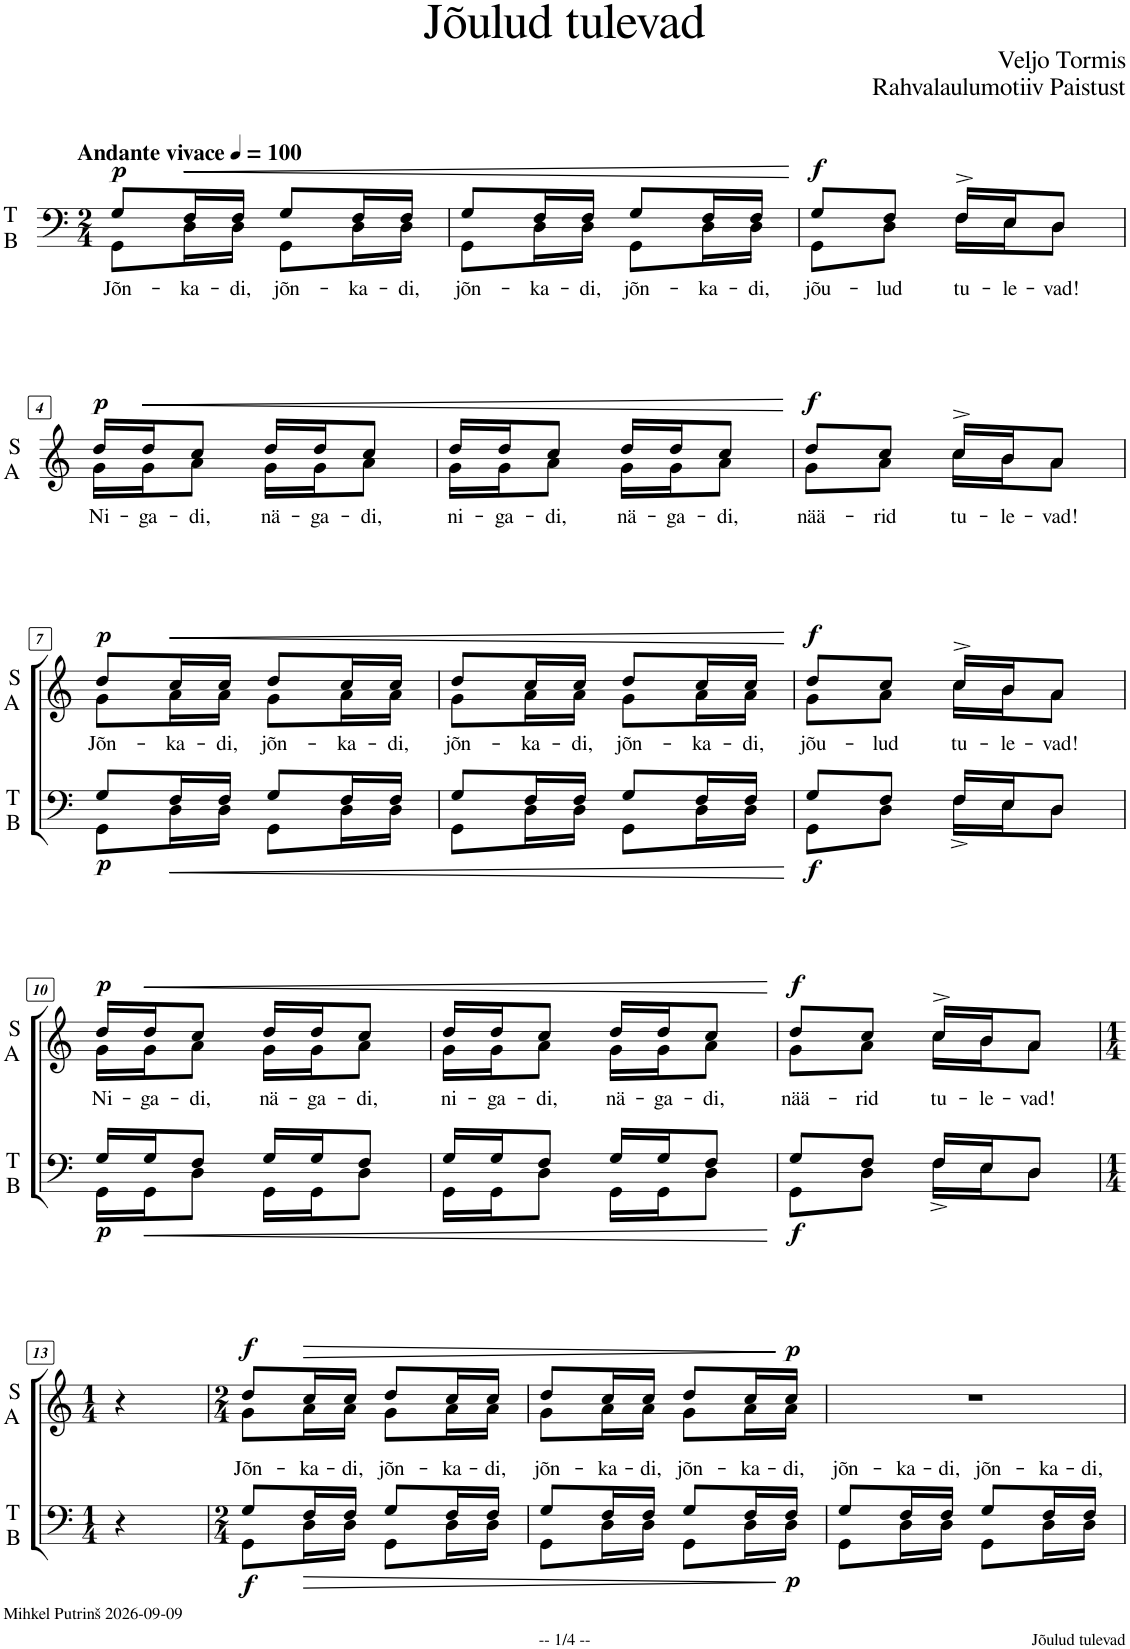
**kern	**text	**dynam	**kern	**text	**dynam
*part2	*part2	*part2	*part1	*part1	*part1
*staff2	*staff2	*staff2	*staff1	*staff1	*staff1
*I"T B	*	*	*I"S A	*	*
*I'T B	*	*	*I'S A	*	*
*clefF4	*	*	*clefG2	*	*
*k[]	*	*	*k[]	*	*
*M2/4	*	*	*M2/4	*	*
*MM100	*	*	*MM100	*	*
=1	=1	=1	=1	=1	=1
!	!	!	!LO:TX:a:B:t=Andante vivace	!	!
!	!LO:LY:b	!LO:DY:a	!	!	!
*^	*	*	*	*	*
8G/L	8GG\L	Jõn-	p	2r	.	.
!	!	!LO:LY:b	!LO:HP:b	!	!	!
16F/L	16D\L	-ka-	<	.	.	.
!	!	!LO:LY:b	!	!	!	!
16F/JJ	16D\JJ	-di,	.	.	.	.
!	!	!LO:LY:b	!	!	!	!
8G/L	8GG\L	jõn-	.	.	.	.
!	!	!LO:LY:b	!	!	!	!
16F/L	16D\L	-ka-	.	.	.	.
!	!	!LO:LY:b	!	!	!	!
16F/JJ	16D\JJ	-di,	.	.	.	.
=2	=2	=2	=2	=2	=2	=2
!	!	!LO:LY:b	!	!	!	!
8G/L	8GG\L	jõn-	.	2r	.	.
!	!	!LO:LY:b	!	!	!	!
16F/L	16D\L	-ka-	.	.	.	.
!	!	!LO:LY:b	!	!	!	!
16F/JJ	16D\JJ	-di,	.	.	.	.
!	!	!LO:LY:b	!	!	!	!
8G/L	8GG\L	jõn-	.	.	.	.
!	!	!LO:LY:b	!	!	!	!
16F/L	16D\L	-ka-	.	.	.	.
!	!	!LO:LY:b	!	!	!	!
16F/JJ	16D\JJ	-di,	.	.	.	.
*v	*v	*	*	*	*	*
.	.	[	.	.	.
=3	=3	=3	=3	=3	=3
!	!LO:LY:b	!LO:DY:a	!	!	!
*^	*	*	*	*	*
8G/L	8GG\L	jõu-	f	2r	.	.
!	!	!LO:LY:b	!	!	!	!
8F/J	8D\J	-lud	.	.	.	.
!	!	!LO:LY:b	!	!	!	!
16F^/LL	16F\LL	tu-	.	.	.	.
!	!	!LO:LY:b	!	!	!	!
16E/J	16E\J	-le-	.	.	.	.
!	!	!LO:LY:b	!	!	!	!
8D/J	8D\J	-vad!	.	.	.	.
!!LO:LB:g=z
=4	=4	=4	=4	=4	=4	=4
!	!	!	!	!	!LO:LY:b	!LO:DY:a
*	*	*	*	*^	*	*
2r	2r	.	.	16dd/LL	16g\LL	Ni-	p
!	!	!	!	!	!	!LO:LY:b	!LO:HP:b
.	.	.	.	16dd/J	16g\J	-ga-	<
!	!	!	!	!	!	!LO:LY:b	!
.	.	.	.	8cc/J	8a\J	-di,	.
!	!	!	!	!	!	!LO:LY:b	!
.	.	.	.	16dd/LL	16g\LL	nä-	.
!	!	!	!	!	!	!LO:LY:b	!
.	.	.	.	16dd/J	16g\J	-ga-	.
!	!	!	!	!	!	!LO:LY:b	!
.	.	.	.	8cc/J	8a\J	-di,	.
*v	*v	*	*	*	*	*	*
=5	=5	=5	=5	=5	=5	=5
!	!	!	!	!	!LO:LY:b	!
2r	.	.	16dd/LL	16g\LL	ni-	.
!	!	!	!	!	!LO:LY:b	!
.	.	.	16dd/J	16g\J	-ga-	.
!	!	!	!	!	!LO:LY:b	!
.	.	.	8cc/J	8a\J	-di,	.
!	!	!	!	!	!LO:LY:b	!
.	.	.	16dd/LL	16g\LL	nä-	.
!	!	!	!	!	!LO:LY:b	!
.	.	.	16dd/J	16g\J	-ga-	.
!	!	!	!	!	!LO:LY:b	!
.	.	.	8cc/J	8a\J	-di,	.
*	*	*	*v	*v	*	*
.	.	.	.	.	[
=6	=6	=6	=6	=6	=6
!	!	!	!	!LO:LY:b	!LO:DY:a
*	*	*	*^	*	*
2r	.	.	8dd/L	8g\L	nää-	f
!	!	!	!	!	!LO:LY:b	!
.	.	.	8cc/J	8a\J	-rid	.
!	!	!	!	!	!LO:LY:b	!
.	.	.	16cc^/LL	16cc\LL	tu-	.
!	!	!	!	!	!LO:LY:b	!
.	.	.	16b/J	16b\J	-le-	.
!	!	!	!	!	!LO:LY:b	!
.	.	.	8a/J	8a\J	-vad!	.
!!LO:LB:g=z	!!
=7	=7	=7	=7	=7	=7	=7
*^	*	*	*	*	*	*
!	!	!	!LO:DY:b	!	!	!LO:LY:b	!LO:DY:a
8G/L	8GG\L	.	p	8dd/L	8g\L	Jõn-	p
!	!	!	!LO:HP:b	!	!	!LO:LY:b	!LO:HP:b
16F/L	16D\L	.	<	16cc/L	16a\L	-ka-	<
!	!	!	!	!	!	!LO:LY:b	!
16F/JJ	16D\JJ	.	.	16cc/JJ	16a\JJ	-di,	.
!	!	!	!	!	!	!LO:LY:b	!
8G/L	8GG\L	.	.	8dd/L	8g\L	jõn-	.
!	!	!	!	!	!	!LO:LY:b	!
16F/L	16D\L	.	.	16cc/L	16a\L	-ka-	.
!	!	!	!	!	!	!LO:LY:b	!
16F/JJ	16D\JJ	.	.	16cc/JJ	16a\JJ	-di,	.
=8	=8	=8	=8	=8	=8	=8	=8
!	!	!	!	!	!	!LO:LY:b	!
8G/L	8GG\L	.	.	8dd/L	8g\L	jõn-	.
!	!	!	!	!	!	!LO:LY:b	!
16F/L	16D\L	.	.	16cc/L	16a\L	-ka-	.
!	!	!	!	!	!	!LO:LY:b	!
16F/JJ	16D\JJ	.	.	16cc/JJ	16a\JJ	-di,	.
!	!	!	!	!	!	!LO:LY:b	!
8G/L	8GG\L	.	.	8dd/L	8g\L	jõn-	.
!	!	!	!	!	!	!LO:LY:b	!
16F/L	16D\L	.	.	16cc/L	16a\L	-ka-	.
!	!	!	!	!	!	!LO:LY:b	!
16F/JJ	16D\JJ	.	.	16cc/JJ	16a\JJ	-di,	.
*v	*v	*	*	*	*	*	*
*	*	*	*v	*v	*	*
.	.	[	.	.	[
=9	=9	=9	=9	=9	=9
*^	*	*	*	*	*
!	!	!	!LO:DY:b	!	!LO:LY:b	!LO:DY:a
*	*	*	*	*^	*	*
8G/L	8GG\L	.	f	8dd/L	8g\L	jõu-	f
!	!	!	!	!	!	!LO:LY:b	!
8F/J	8D\J	.	.	8cc/J	8a\J	-lud	.
!	!	!	!	!	!	!LO:LY:b	!
16F^</LL	16F\LL	.	.	16cc^/LL	16cc\LL	tu-	.
!	!	!	!	!	!	!LO:LY:b	!
16E/J	16E\J	.	.	16b/J	16b\J	-le-	.
!	!	!	!	!	!	!LO:LY:b	!
8D/J	8D\J	.	.	8a/J	8a\J	-vad!	.
!!LO:LB:g=z	!!
=10	=10	=10	=10	=10	=10	=10	=10
!	!	!	!LO:DY:b	!	!	!LO:LY:b	!LO:DY:a
16G/LL	16GG\LL	.	p	16dd/LL	16g\LL	Ni-	p
!	!	!	!LO:HP:b	!	!	!LO:LY:b	!LO:HP:b
16G/J	16GG\J	.	<	16dd/J	16g\J	-ga-	<
!	!	!	!	!	!	!LO:LY:b	!
8F/J	8D\J	.	.	8cc/J	8a\J	-di,	.
!	!	!	!	!	!	!LO:LY:b	!
16G/LL	16GG\LL	.	.	16dd/LL	16g\LL	nä-	.
!	!	!	!	!	!	!LO:LY:b	!
16G/J	16GG\J	.	.	16dd/J	16g\J	-ga-	.
!	!	!	!	!	!	!LO:LY:b	!
8F/J	8D\J	.	.	8cc/J	8a\J	-di,	.
=11	=11	=11	=11	=11	=11	=11	=11
!	!	!	!	!	!	!LO:LY:b	!
16G/LL	16GG\LL	.	.	16dd/LL	16g\LL	ni-	.
!	!	!	!	!	!	!LO:LY:b	!
16G/J	16GG\J	.	.	16dd/J	16g\J	-ga-	.
!	!	!	!	!	!	!LO:LY:b	!
8F/J	8D\J	.	.	8cc/J	8a\J	-di,	.
!	!	!	!	!	!	!LO:LY:b	!
16G/LL	16GG\LL	.	.	16dd/LL	16g\LL	nä-	.
!	!	!	!	!	!	!LO:LY:b	!
16G/J	16GG\J	.	.	16dd/J	16g\J	-ga-	.
!	!	!	!	!	!	!LO:LY:b	!
8F/J	8D\J	.	.	8cc/J	8a\J	-di,	.
*v	*v	*	*	*	*	*	*
*	*	*	*v	*v	*	*
.	.	[	.	.	[
=12	=12	=12	=12	=12	=12
*^	*	*	*	*	*
!	!	!	!LO:DY:b	!	!LO:LY:b	!LO:DY:a
*	*	*	*	*^	*	*
8G/L	8GG\L	.	f	8dd/L	8g\L	nää-	f
!	!	!	!	!	!	!LO:LY:b	!
8F/J	8D\J	.	.	8cc/J	8a\J	-rid	.
!	!	!	!	!	!	!LO:LY:b	!
16F^</LL	16F\LL	.	.	16cc^/LL	16cc\LL	tu-	.
!	!	!	!	!	!	!LO:LY:b	!
16E/J	16E\J	.	.	16b/J	16b\J	-le-	.
!	!	!	!	!	!	!LO:LY:b	!
8D/J	8D\J	.	.	8a/J	8a\J	-vad!	.
*v	*v	*	*	*	*	*	*
*	*	*	*v	*v	*	*
!!LO:LB:g=z
=13	=13	=13	=13	=13	=13
*M1/4	*	*	*M1/4	*	*
4r	.	.	4r	.	.
=14	=14	=14	=14	=14	=14
*M2/4	*	*	*M2/4	*	*
!	!LO:LY:a	!LO:DY:b	!	!	!LO:DY:a
*^	*	*	*^	*	*
8G/L	8GG\L	Jõn-	f	8dd/L	8g\L	.	f
!	!	!LO:LY:a	!LO:HP:b	!	!	!	!LO:HP:b
16F/L	16D\L	-ka-	>	16cc/L	16a\L	.	>
!	!	!LO:LY:a	!	!	!	!	!
16F/JJ	16D\JJ	-di,	.	16cc/JJ	16a\JJ	.	.
!	!	!LO:LY:a	!	!	!	!	!
8G/L	8GG\L	jõn-	.	8dd/L	8g\L	.	.
!	!	!LO:LY:a	!	!	!	!	!
16F/L	16D\L	-ka-	.	16cc/L	16a\L	.	.
!	!	!LO:LY:a	!	!	!	!	!
16F/JJ	16D\JJ	-di,	.	16cc/JJ	16a\JJ	.	.
=15	=15	=15	=15	=15	=15	=15	=15
!	!	!LO:LY:a	!	!	!	!	!
8G/L	8GG\L	jõn-	.	8dd/L	8g\L	.	.
!	!	!LO:LY:a	!	!	!	!	!
16F/L	16D\L	-ka-	.	16cc/L	16a\L	.	.
!	!	!LO:LY:a	!	!	!	!	!
16F/JJ	16D\JJ	-di,	.	16cc/JJ	16a\JJ	.	.
!	!	!LO:LY:a	!	!	!	!	!
8G/L	8GG\L	jõn-	.	8dd/L	8g\L	.	.
!	!	!LO:LY:a	!	!	!	!	!
16F/L	16D\L	-ka-	.	16cc/L	16a\L	.	.
!	!	!LO:LY:a	!LO:DY:n=1:b	!	!	!	!LO:DY:n=1:a
16F/JJ	16D\JJ	-di,	] p	16cc/JJ	16a\JJ	.	] p
=16	=16	=16	=16	=16	=16	=16	=16
!	!	!LO:LY:a	!	!	!	!	!
*	*	*	*	*v	*v	*	*
8G/L	8GG\L	jõn-	.	2r	.	.
!	!	!LO:LY:a	!	!	!	!
16F/L	16D\L	-ka-	.	.	.	.
!	!	!LO:LY:a	!	!	!	!
16F/JJ	16D\JJ	-di,	.	.	.	.
!	!	!LO:LY:a	!	!	!	!
8G/L	8GG\L	jõn-	.	.	.	.
!	!	!LO:LY:a	!	!	!	!
16F/L	16D\L	-ka-	.	.	.	.
!	!	!LO:LY:a	!	!	!	!
16F/JJ	16D\JJ	-di,	.	.	.	.
*v	*v	*	*	*	*	*
=	=	=	=	=	=
*-	*-	*-	*-	*-	*-
